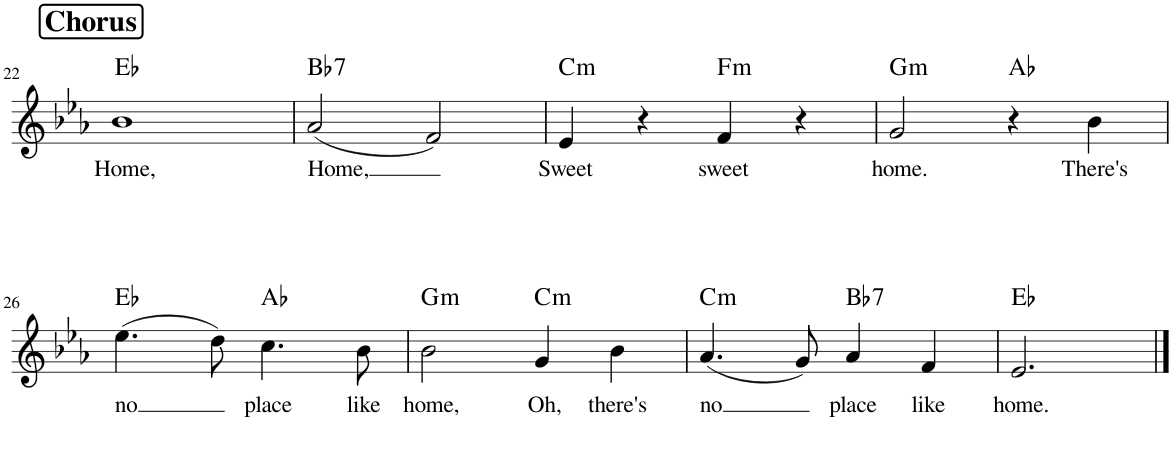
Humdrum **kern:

**kern	**text	**harte
*part1	*part1	*part1
*staff1	*staff1	*
*I"Piano	*	*
*I'Pno.	*	*
!!LO:PB:g=z
*clefG2	*	*
*k[b-e-a-]	*	*
*M4/4	*	*
!!LO:REH:place=s1:a:B:cj:fs=14:t=Chorus
=22	=22	=22
!	!LO:LY:b	!
1b-	Home,	Eb:maj
=23	=23	=23
!	!LO:LY:b	!LO:H:kt=7
(2a-/	Home,	Bb:7
2f/)	.	.
=24	=24	=24
!	!LO:LY:b	!LO:H:kt=m
4e-/	Sweet	C:min
4r	.	.
!	!LO:LY:b	!LO:H:kt=m
4f/	sweet	F:min
4r	.	.
=25	=25	=25
!	!LO:LY:b	!LO:H:kt=m
2g/	home.	G:min
4r	.	Ab:maj
!	!LO:LY:b	!
4b-\	There's	.
!!LO:LB:g=z
=26	=26	=26
!	!LO:LY:b	!
(4.ee-\	no	Eb:maj
8dd\)	.	.
!	!LO:LY:b	!
4.cc\	place	Ab:maj
!	!LO:LY:b	!
8b-\	like	.
=27	=27	=27
!	!LO:LY:b	!LO:H:kt=m
2b-\	home,	G:min
!	!LO:LY:b	!LO:H:kt=m
4g/	Oh,	C:min
!	!LO:LY:b	!
4b-\	there's	.
=28	=28	=28
!	!LO:LY:b	!LO:H:kt=m
(4.a-/	no	C:min
8g/)	.	.
!	!LO:LY:b	!LO:H:kt=7
4a-/	place	Bb:7
!	!LO:LY:b	!
4f/	like	.
=29	=29	=29
!	!LO:LY:b	!
2.e-/	home.	Eb:maj
==	==	==
*-	*-	*-
